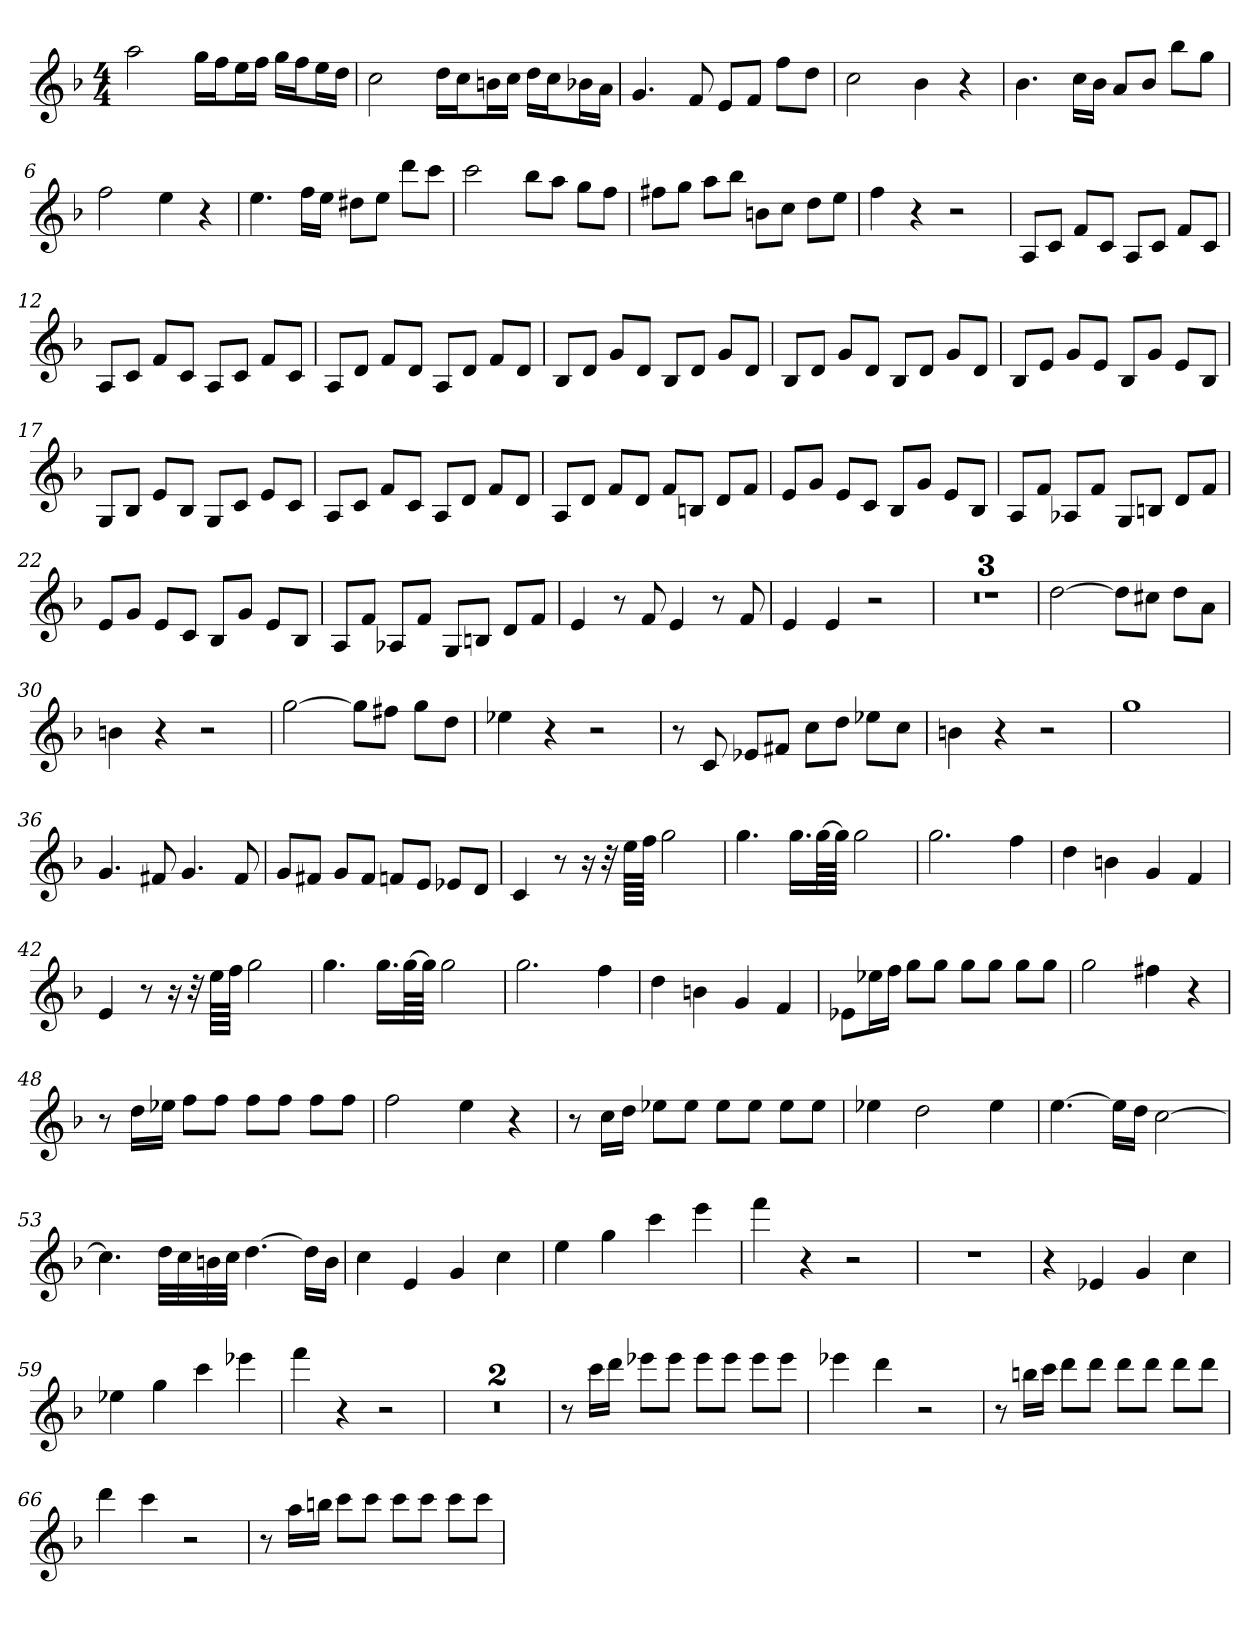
**kern
*part1
*staff1
*clefG2
*k[b-]
*F:
*M4/4
=1
2aa
16gg\LL
16ff\J
16ee\L
16ff\JJ
16gg\LL
16ff\J
16ee\L
16dd\JJ
=2
2cc
16dd\LL
16cc\J
16bn\L
16cc\JJ
16dd\LL
16cc\J
16b-X\L
16a\JJ
=3
4.g
8f
8e/L
8f/J
8ff\L
8dd\J
=4
2cc
4b-
4r
=5
4.b-
16cc\LL
16b-\JJ
8a/L
8b-/J
8bb-\L
8gg\J
=6
2ff
4ee
4r
=7
4.ee
16ff\LL
16ee\JJ
8dd#X\L
8ee\J
8ddd\L
8ccc\J
=8
2ccc
8bb-\L
8aa\J
8gg\L
8ff\J
=9
8ff#X\L
8gg\J
8aa\L
8bb-\J
8bn\L
8cc\J
8dd\L
8ee\J
=10
4ff
4r
2r
=11
8A/L
8c/J
8f/L
8c/J
8A/L
8c/J
8f/L
8c/J
=12
8A/L
8c/J
8f/L
8c/J
8A/L
8c/J
8f/L
8c/J
=13
8A/L
8d/J
8f/L
8d/J
8A/L
8d/J
8f/L
8d/J
=14
8B-/L
8d/J
8g/L
8d/J
8B-/L
8d/J
8g/L
8d/J
=15
8B-/L
8d/J
8g/L
8d/J
8B-/L
8d/J
8g/L
8d/J
=16
8B-/L
8e/J
8g/L
8e/J
8B-/L
8g/J
8e/L
8B-/J
=17
8G/L
8B-/J
8e/L
8B-/J
8G/L
8c/J
8e/L
8c/J
=18
8A/L
8c/J
8f/L
8c/J
8A/L
8d/J
8f/L
8d/J
=19
8A/L
8d/J
8f/L
8d/J
8f/L
8Bn/J
8d/L
8f/J
=20
8e/L
8g/J
8e/L
8c/J
8B-/L
8g/J
8e/L
8B-/J
=21
8A/L
8f/J
8A-X/L
8f/J
8G/L
8Bn/J
8d/L
8f/J
=22
8e/L
8g/J
8e/L
8c/J
8B-/L
8g/J
8e/L
8B-/J
=23
8A/L
8f/J
8A-X/L
8f/J
8G/L
8Bn/J
8d/L
8f/J
=24
4e
8r
8f
4e
8r
8f
=25
4e
4e
2r
=26
1r
=27
1r
=28
1r
=29
[2dd
8dd\L]
8cc#X\J
8dd\L
8a\J
=30
4bn
4r
2r
=31
[2gg
8gg\L]
8ff#X\J
8gg\L
8dd\J
=32
4ee-X
4r
2r
=33
8r
8c
8e-X/L
8f#X/J
8cc\L
8dd\J
8ee-X\L
8cc\J
=34
4bn
4r
2r
=35
1gg
=36
4.g
8f#X
4.g
8f#
=37
8g/L
8f#X/J
8g/L
8f#/J
8fn/L
8e/J
8e-X/L
8d/J
=38
4c
8r
16r
32r
64ee\LLLL
64ff\JJJJ
2gg
=39
4.gg
16.gg\LL
[64gg\LL
64gg\JJJJ]
2gg
=40
2.gg
4ff
=41
4dd
4bn
4g
4f
=42
4e
8r
16r
32r
64ee\LLLL
64ff\JJJJ
2gg
=43
4.gg
16.gg\LL
[64gg\LL
64gg\JJJJ]
2gg
=44
2.gg
4ff
=45
4dd
4bn
4g
4f
=46
8e-X\L
16ee-X\L
16ff\JJ
8gg\L
8gg\J
8gg\L
8gg\J
8gg\L
8gg\J
=47
2gg
4ff#X
4r
=48
8r
16dd\LL
16ee-X\JJ
8ff\L
8ff\J
8ff\L
8ff\J
8ff\L
8ff\J
=49
2ff
4ee
4r
=50
8r
16cc\LL
16dd\JJ
8ee-X\L
8ee-\J
8ee-\L
8ee-\J
8ee-\L
8ee-\J
=51
4ee-X
2dd
4ee-
=52
[4.ee
16ee\LL]
16dd\JJ
[2cc
=53
4.cc]
32dd\LLL
32cc\
32bn\
32cc\JJJ
[4.dd
16dd\LL]
16b\JJ
=54
4cc
4e
4g
4cc
=55
4ee
4gg
4ccc
4eee
=56
4fff
4r
2r
=57
1r
=58
4r
4e-X
4g
4cc
=59
4ee-X
4gg
4ccc
4eee-X
=60
4fff
4r
2r
=61
1r
=62
1r
=63
8r
16ccc\LL
16ddd\JJ
8eee-X\L
8eee-\J
8eee-\L
8eee-\J
8eee-\L
8eee-\J
=64
4eee-X
4ddd
2r
=65
8r
16bbn\LL
16ccc\JJ
8ddd\L
8ddd\J
8ddd\L
8ddd\J
8ddd\L
8ddd\J
=66
4ddd
4ccc
2r
=67
8r
16aa\LL
16bbn\JJ
8ccc\L
8ccc\J
8ccc\L
8ccc\J
8ccc\L
8ccc\J
=
*-
